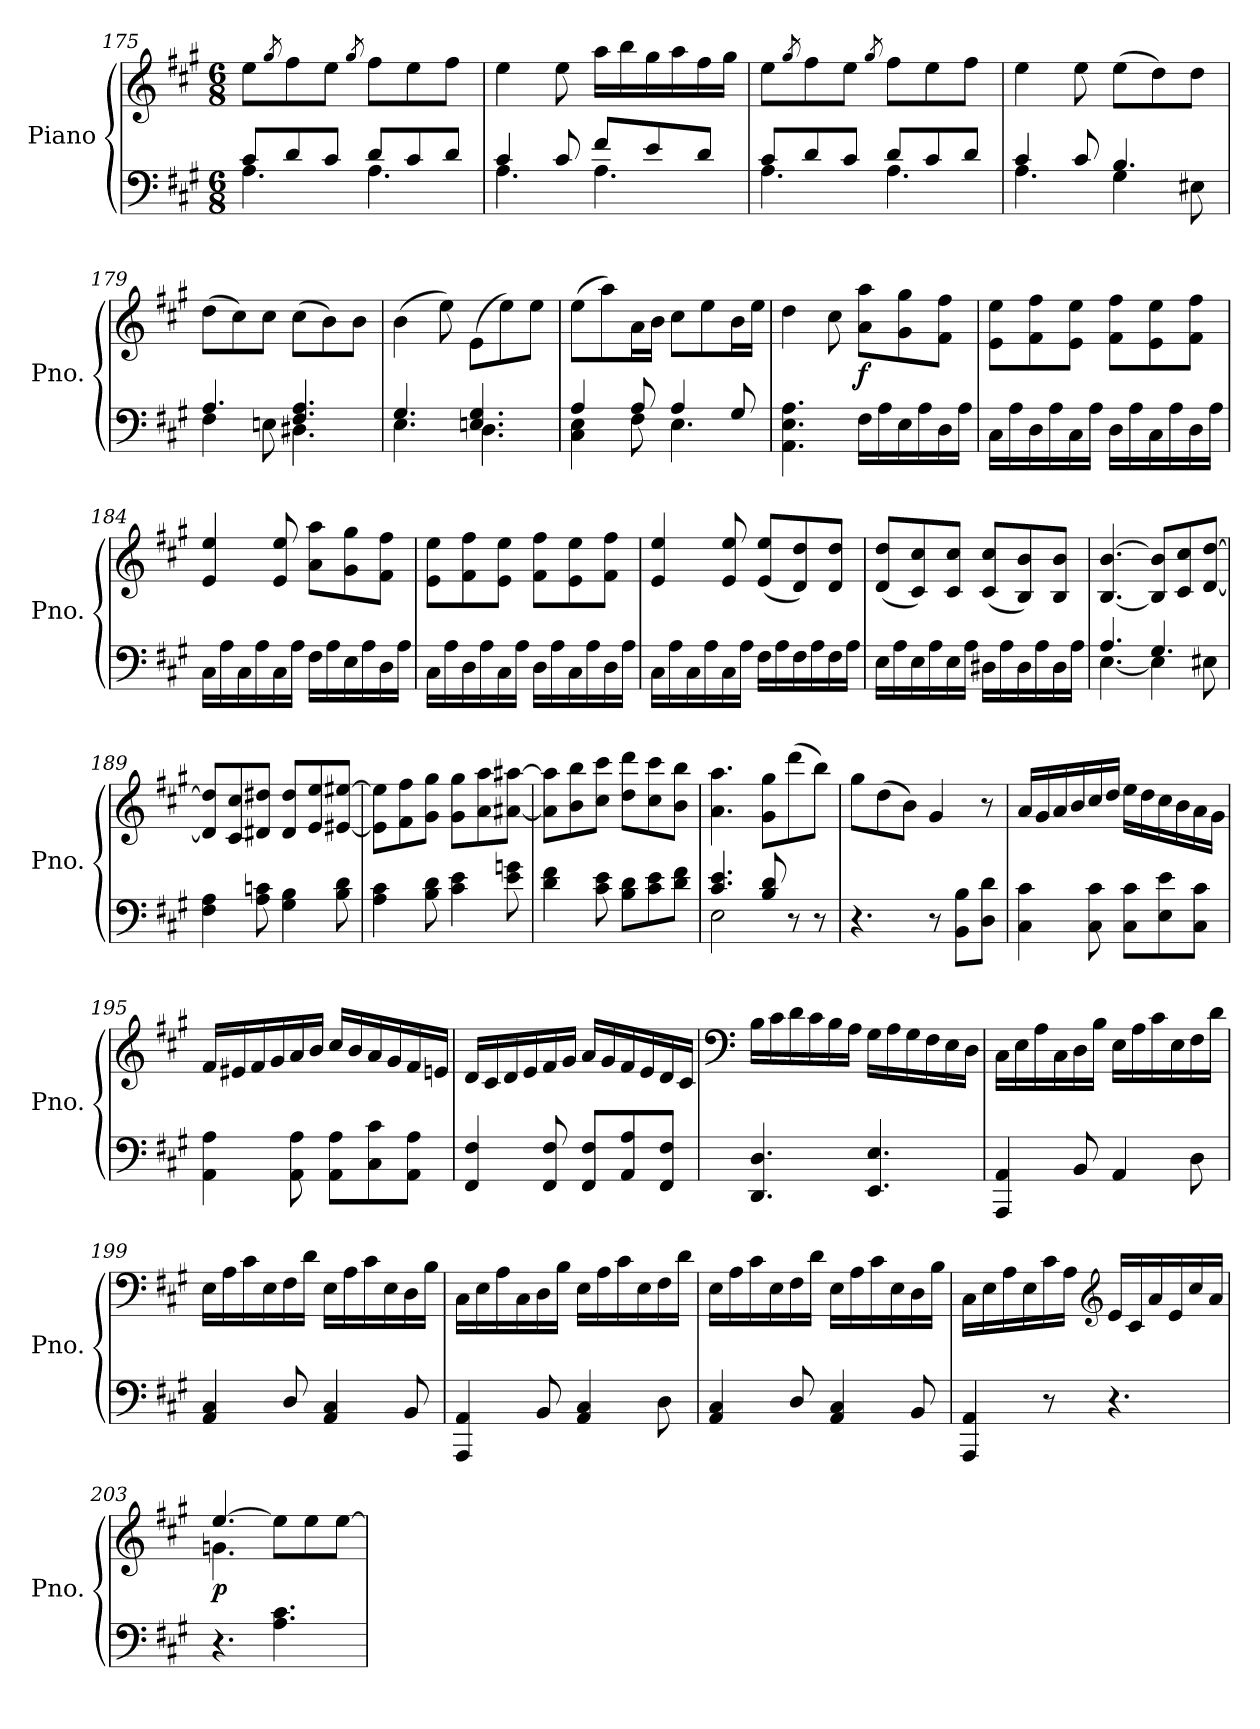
**kern	**kern	**dynam
*part1	*part1	*part1
*staff2	*staff1	*staff1/2
*I"Piano	*	*
*I'Pno.	*	*
*clefF4	*clefG2	*
*k[f#c#g#]	*k[f#c#g#]	*
*A:	*A:	*
*M6/8	*M6/8	*
=175	=175	=175
*^	*	*
8c#/L	4.A\	8ee\L	.
.	.	8qgg#/	.
8d/	.	8ff#\	.
8c#/J	.	8ee\J	.
.	.	8qgg#/	.
8d/L	4.A\	8ff#\L	.
8c#/	.	8ee\	.
8d/J	.	8ff#\J	.
=176	=176	=176	=176
4c#/	4.A\	4ee\	.
8c#/	.	8ee\	.
8f#/L	4.A\	16aa\LL	.
.	.	16bb\	.
8e/	.	16gg#\	.
.	.	16aa\	.
8d/J	.	16ff#\	.
.	.	16gg#\JJ	.
!!LO:PB:g=z
=177	=177	=177	=177
8c#/L	4.A\	8ee\L	.
.	.	8qgg#/	.
8d/	.	8ff#\	.
8c#/J	.	8ee\J	.
.	.	8qgg#/	.
8d/L	4.A\	8ff#\L	.
8c#/	.	8ee\	.
8d/J	.	8ff#\J	.
=178	=178	=178	=178
4c#/	4.A\	4ee\	.
8c#/	.	8ee\	.
4.B/	4G#\	(8ee\L	.
.	.	8dd\)	.
.	8E#X\	8dd\J	.
!!LO:LB:g=z
=179	=179	=179	=179
4.A/	4F#\	(8dd\L	.
.	.	8cc#\)	.
.	8En\	8cc#\J	.
4.F#/ 4.A/	4.D#X\	(8cc#\L	.
.	.	8b\)	.
.	.	8b\J	.
=180	=180	=180	=180
4.G#/	4.E\	(4b\	.
.	.	8ee\)	.
4.En/ 4.G#/	4.D\	(8e\L	.
.	.	8ee\)	.
.	.	8ee\J	.
=181	=181	=181	=181
4A/	4C#\ 4E\	(8ee\L	.
.	.	8aa\)	.
8A/	8F#\	16a\L	.
.	.	16b\JJ	.
4A/	4.E\	8cc#\L	.
.	.	8ee\	.
8G#/	.	16b\L	.
.	.	16ee\JJ	.
*v	*v	*	*
=182	=182	=182
4.AA\ 4.E\ 4.A\	4dd\	.
.	8cc#\	.
!	!	!LO:DY:b
16F#\LL	8a\ 8aa\L	f
16A\	.	.
16E\	8g#\ 8gg#\	.
16A\	.	.
16D\	8f#\ 8ff#\J	.
16A\JJ	.	.
=183	=183	=183
16C#\LL	8e\ 8ee\L	.
16A\	.	.
16D\	8f#\ 8ff#\	.
16A\	.	.
16C#\	8e\ 8ee\J	.
16A\JJ	.	.
16D\LL	8f#\ 8ff#\L	.
16A\	.	.
16C#\	8e\ 8ee\	.
16A\	.	.
16D\	8f#\ 8ff#\J	.
16A\JJ	.	.
!!LO:LB:g=z
=184	=184	=184
16C#\LL	4e/ 4ee/	.
16A\	.	.
16C#\	.	.
16A\	.	.
16C#\	8e/ 8ee/	.
16A\JJ	.	.
16F#\LL	8a\ 8aa\L	.
16A\	.	.
16E\	8g#\ 8gg#\	.
16A\	.	.
16D\	8f#\ 8ff#\J	.
16A\JJ	.	.
=185	=185	=185
16C#\LL	8e\ 8ee\L	.
16A\	.	.
16D\	8f#\ 8ff#\	.
16A\	.	.
16C#\	8e\ 8ee\J	.
16A\JJ	.	.
16D\LL	8f#\ 8ff#\L	.
16A\	.	.
16C#\	8e\ 8ee\	.
16A\	.	.
16D\	8f#\ 8ff#\J	.
16A\JJ	.	.
=186	=186	=186
16C#\LL	4e/ 4ee/	.
16A\	.	.
16C#\	.	.
16A\	.	.
16C#\	8e/ 8ee/	.
16A\JJ	.	.
16F#\LL	(8e/ 8ee/L	.
16A\	.	.
16F#\	8d/ 8dd/)	.
16A\	.	.
16F#\	8d/ 8dd/J	.
16A\JJ	.	.
=187	=187	=187
16E\LL	(8d/ 8dd/L	.
16A\	.	.
16E\	8c#/ 8cc#/)	.
16A\	.	.
16E\	8c#/ 8cc#/J	.
16A\JJ	.	.
16D#X\LL	(8c#/ 8cc#/L	.
16A\	.	.
16D#\	8B/ 8b/)	.
16A\	.	.
16D#\	8B/ 8b/J	.
16A\JJ	.	.
!!LO:LB:g=z
=188	=188	=188
*^	*	*
4.A/	[4.E\	[4.B/ [4.b/	.
4.G#/	4E\]	8B/] 8b/]L	.
.	.	8c#/ 8cc#/	.
.	8E#X\	[8d/ [8dd/J	.
*v	*v	*	*
=189	=189	=189
4F#\ 4A\	8d/] 8dd/]L	.
.	8c#/ 8cc#/	.
8A\ 8cn\	8d#X/ 8dd#X/J	.
4G#\ 4B\	8d#/ 8dd#/L	.
.	8e/ 8ee/	.
8B\ 8d\	[8e#X/ [8ee#X/J	.
=190	=190	=190
4A\ 4c#\	8e#\] 8ee#\]L	.
.	8f#\ 8ff#\	.
8B\ 8d\	8g#\ 8gg#\J	.
4c#\ 4e\	8g#\ 8gg#\L	.
.	8a\ 8aa\	.
8e\ 8gn\	[8a#X\ [8aa#X\J	.
=191	=191	=191
4d\ 4f#\	8a#\] 8aa#\]L	.
.	8b\ 8bb\	.
8c#\ 8e\	8cc#\ 8ccc#\J	.
8B\ 8d\L	8dd\ 8ddd\L	.
8c#\ 8e\	8cc#\ 8ccc#\	.
8d\ 8f#\J	8b\ 8bb\J	.
=192	=192	=192
*^	*	*
4.c#/ 4.e/	2E\	4.a\ 4.aa\	.
8B/ 8d/	.	8g#\ 8gg#\L	.
8r	8ryy	(8ddd\	.
8r	8ryy	8bb\J)	.
*v	*v	*	*
=193	=193	=193
4.r	8gg#\L	.
.	(8dd\	.
.	8b\J)	.
8r	4g#/	.
8BB\ 8B\L	.	.
8D\ 8d\J	8r	.
!!LO:LB:g=z
=194	=194	=194
4C#\ 4c#\	16a/LL	.
.	16g#/	.
.	16a/	.
.	16b/	.
8C#\ 8c#\	16cc#/	.
.	16dd/JJ	.
8C#\ 8c#\L	16ee\LL	.
.	16dd\	.
8E\ 8e\	16cc#\	.
.	16b\	.
8C#\ 8c#\J	16a\	.
.	16g#\JJ	.
=195	=195	=195
4AA\ 4A\	16f#/LL	.
.	16e#X/	.
.	16f#/	.
.	16g#/	.
8AA\ 8A\	16a/	.
.	16b/JJ	.
8AA\ 8A\L	16cc#/LL	.
.	16b/	.
8C#\ 8c#\	16a/	.
.	16g#/	.
8AA\ 8A\J	16f#/	.
.	16en/JJ	.
=196	=196	=196
4FF#/ 4F#/	16d/LL	.
.	16c#/	.
.	16d/	.
.	16e/	.
8FF#/ 8F#/	16f#/	.
.	16g#/JJ	.
8FF#/ 8F#/L	16a/LL	.
.	16g#/	.
8AA/ 8A/	16f#/	.
.	16e/	.
8FF#/ 8F#/J	16d/	.
.	16c#/JJ	.
!!LO:LB:g=z
=197	=197	=197
*	*clefF4	*
4.DD/ 4.D/	16B\LL	.
.	16c#\	.
.	16d\	.
.	16c#\	.
.	16B\	.
.	16A\JJ	.
4.EE/ 4.E/	16G#\LL	.
.	16A\	.
.	16G#\	.
.	16F#\	.
.	16E\	.
.	16D\JJ	.
=198	=198	=198
4AAA/ 4AA/	16C#\LL	.
.	16E\	.
.	16A\	.
.	16C#\	.
8BB/	16D\	.
.	16B\JJ	.
4AA/	16E\LL	.
.	16A\	.
.	16c#\	.
.	16E\	.
8D\	16F#\	.
.	16d\JJ	.
=199	=199	=199
4AA/ 4C#/	16E\LL	.
.	16A\	.
.	16c#\	.
.	16E\	.
8D/	16F#\	.
.	16d\JJ	.
4AA/ 4C#/	16E\LL	.
.	16A\	.
.	16c#\	.
.	16E\	.
8BB/	16D\	.
.	16B\JJ	.
!!LO:PB:g=z
=200	=200	=200
4AAA/ 4AA/	16C#\LL	.
.	16E\	.
.	16A\	.
.	16C#\	.
8BB/	16D\	.
.	16B\JJ	.
4AA/ 4C#/	16E\LL	.
.	16A\	.
.	16c#\	.
.	16E\	.
8D\	16F#\	.
.	16d\JJ	.
=201	=201	=201
4AA/ 4C#/	16E\LL	.
.	16A\	.
.	16c#\	.
.	16E\	.
8D/	16F#\	.
.	16d\JJ	.
4AA/ 4C#/	16E\LL	.
.	16A\	.
.	16c#\	.
.	16E\	.
8BB/	16D\	.
.	16B\JJ	.
!!LO:LB:g=z
=202	=202	=202
4AAA/ 4AA/	16C#\LL	.
.	16E\	.
.	16A\	.
.	16E\	.
8r	16c#\	.
.	16A\JJ	.
*	*clefG2	*
4.r	16e/LL	.
.	16c#/	.
.	16a/	.
.	16e/	.
.	16cc#/	.
.	16a/JJ	.
=203	=203	=203
*	*^	*
!	!	!	!LO:DY:b
4.r	[4.ee/	4.gn\	p
4.A\ 4.c#\	8ee\L]	4.ryy	.
.	8ee\	.	.
.	[8ee\J	.	.
*	*v	*v	*
=	=	=
*-	*-	*-
